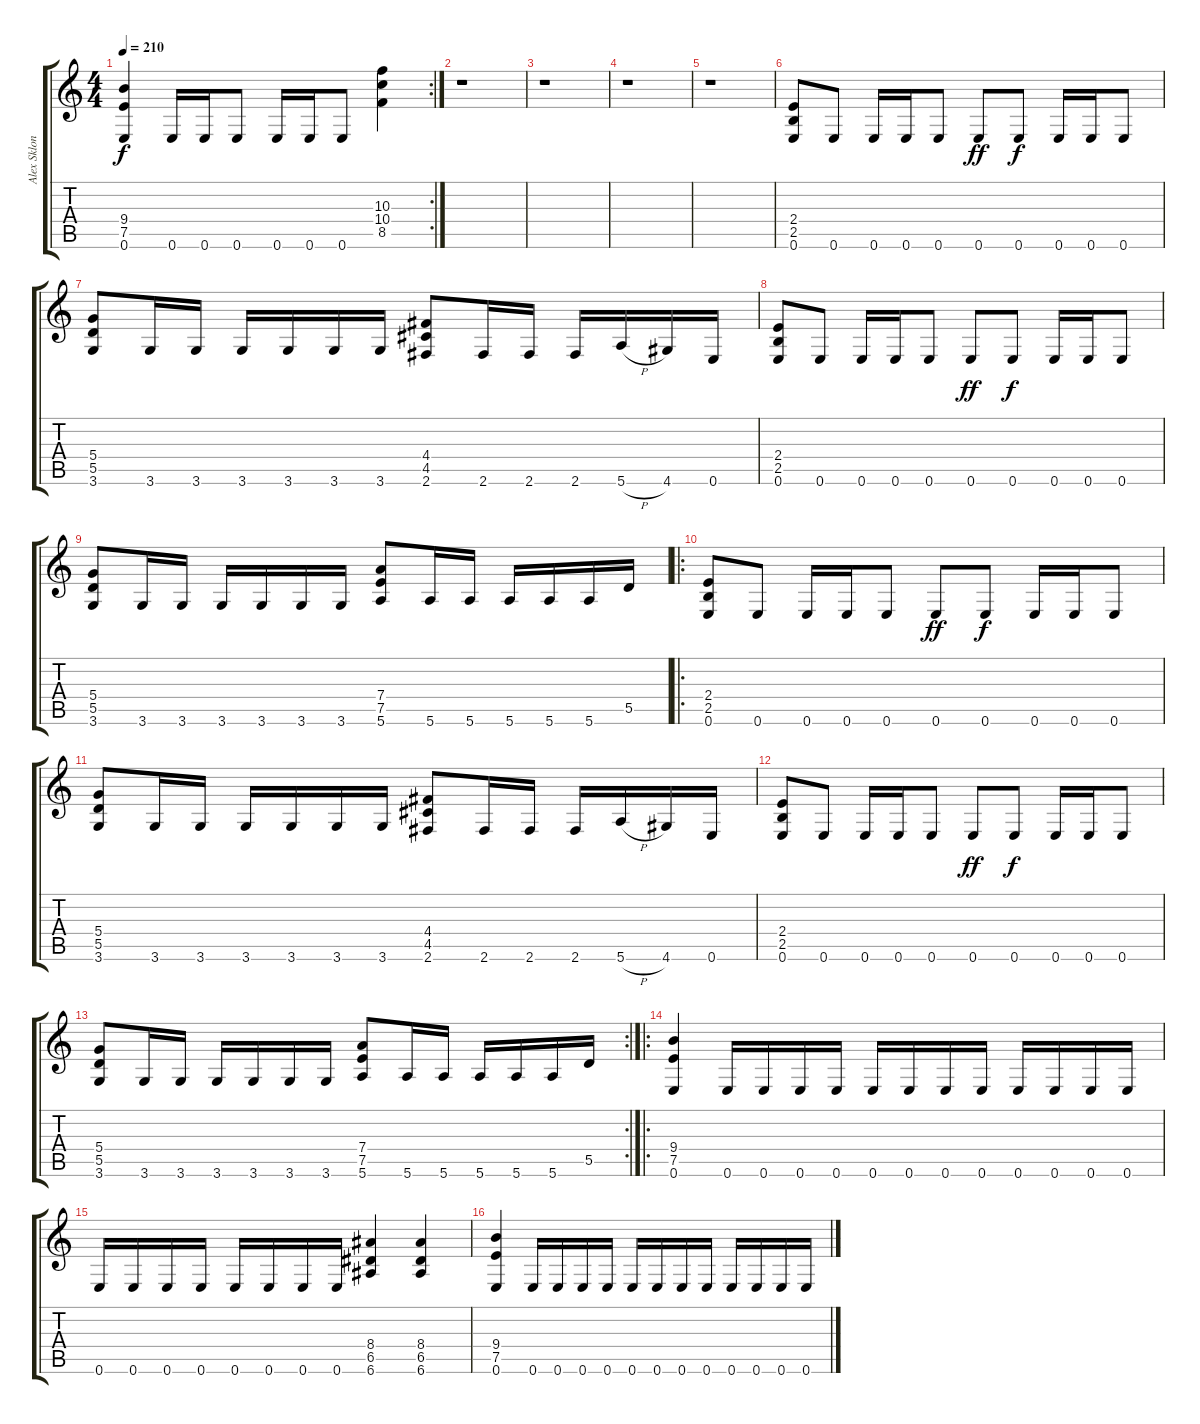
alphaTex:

\track ("Alex Sklonic" "Alex Sklon") {instrument distortionguitar}
\staff {score tabs}
\tuning (E4 B3 G3 D3 A2 E2) {hide}
\rc 2
\ts (4 4)
\tempo 210
\clef g2
\ks c
(9.4 7.5 0.6).4{dy f} 0.6.16 0.6.16 0.6.8 0.6.16 0.6.16 0.6.8 (10.3 10.4 8.5).4 |
r.1 |
r.1 |
r.1 |
r.1 |
(2.4 2.5 0.6).8 0.6.8 0.6.16 0.6.16 0.6.8 0.6.8{dy ff} 0.6.8{dy f} 0.6.16 0.6.16 0.6.8 |
(5.4 5.5 3.6).8 3.6.16 3.6.16 3.6.16 3.6.16 3.6.16 3.6.16 (4.4 4.5 2.6).8 2.6.16 2.6.16 2.6.16 5.6{h}.16 4.6.16 0.6.16 |
(2.4 2.5 0.6).8 0.6.8 0.6.16 0.6.16 0.6.8 0.6.8{dy ff} 0.6.8{dy f} 0.6.16 0.6.16 0.6.8 |
(5.4 5.5 3.6).8 3.6.16 3.6.16 3.6.16 3.6.16 3.6.16 3.6.16 (7.4 7.5 5.6).8 5.6.16 5.6.16 5.6.16 5.6.16 5.6.16 5.5.16 |
\ro
(2.4 2.5 0.6).8 0.6.8 0.6.16 0.6.16 0.6.8 0.6.8{dy ff} 0.6.8{dy f} 0.6.16 0.6.16 0.6.8 |
(5.4 5.5 3.6).8 3.6.16 3.6.16 3.6.16 3.6.16 3.6.16 3.6.16 (4.4 4.5 2.6).8 2.6.16 2.6.16 2.6.16 5.6{h}.16 4.6.16 0.6.16 |
(2.4 2.5 0.6).8 0.6.8 0.6.16 0.6.16 0.6.8 0.6.8{dy ff} 0.6.8{dy f} 0.6.16 0.6.16 0.6.8 |
\rc 2
(5.4 5.5 3.6).8 3.6.16 3.6.16 3.6.16 3.6.16 3.6.16 3.6.16 (7.4 7.5 5.6).8 5.6.16 5.6.16 5.6.16 5.6.16 5.6.16 5.5.16 |
\ro
(9.4 7.5 0.6).4 0.6.16 0.6.16 0.6.16 0.6.16 0.6.16 0.6.16 0.6.16 0.6.16 0.6.16 0.6.16 0.6.16 0.6.16 |
0.6.16 0.6.16 0.6.16 0.6.16 0.6.16 0.6.16 0.6.16 0.6.16 (8.4 6.5 6.6).4 (8.4 6.5 6.6).4 |
(9.4 7.5 0.6).4 0.6.16 0.6.16 0.6.16 0.6.16 0.6.16 0.6.16 0.6.16 0.6.16 0.6.16 0.6.16 0.6.16 0.6.16
